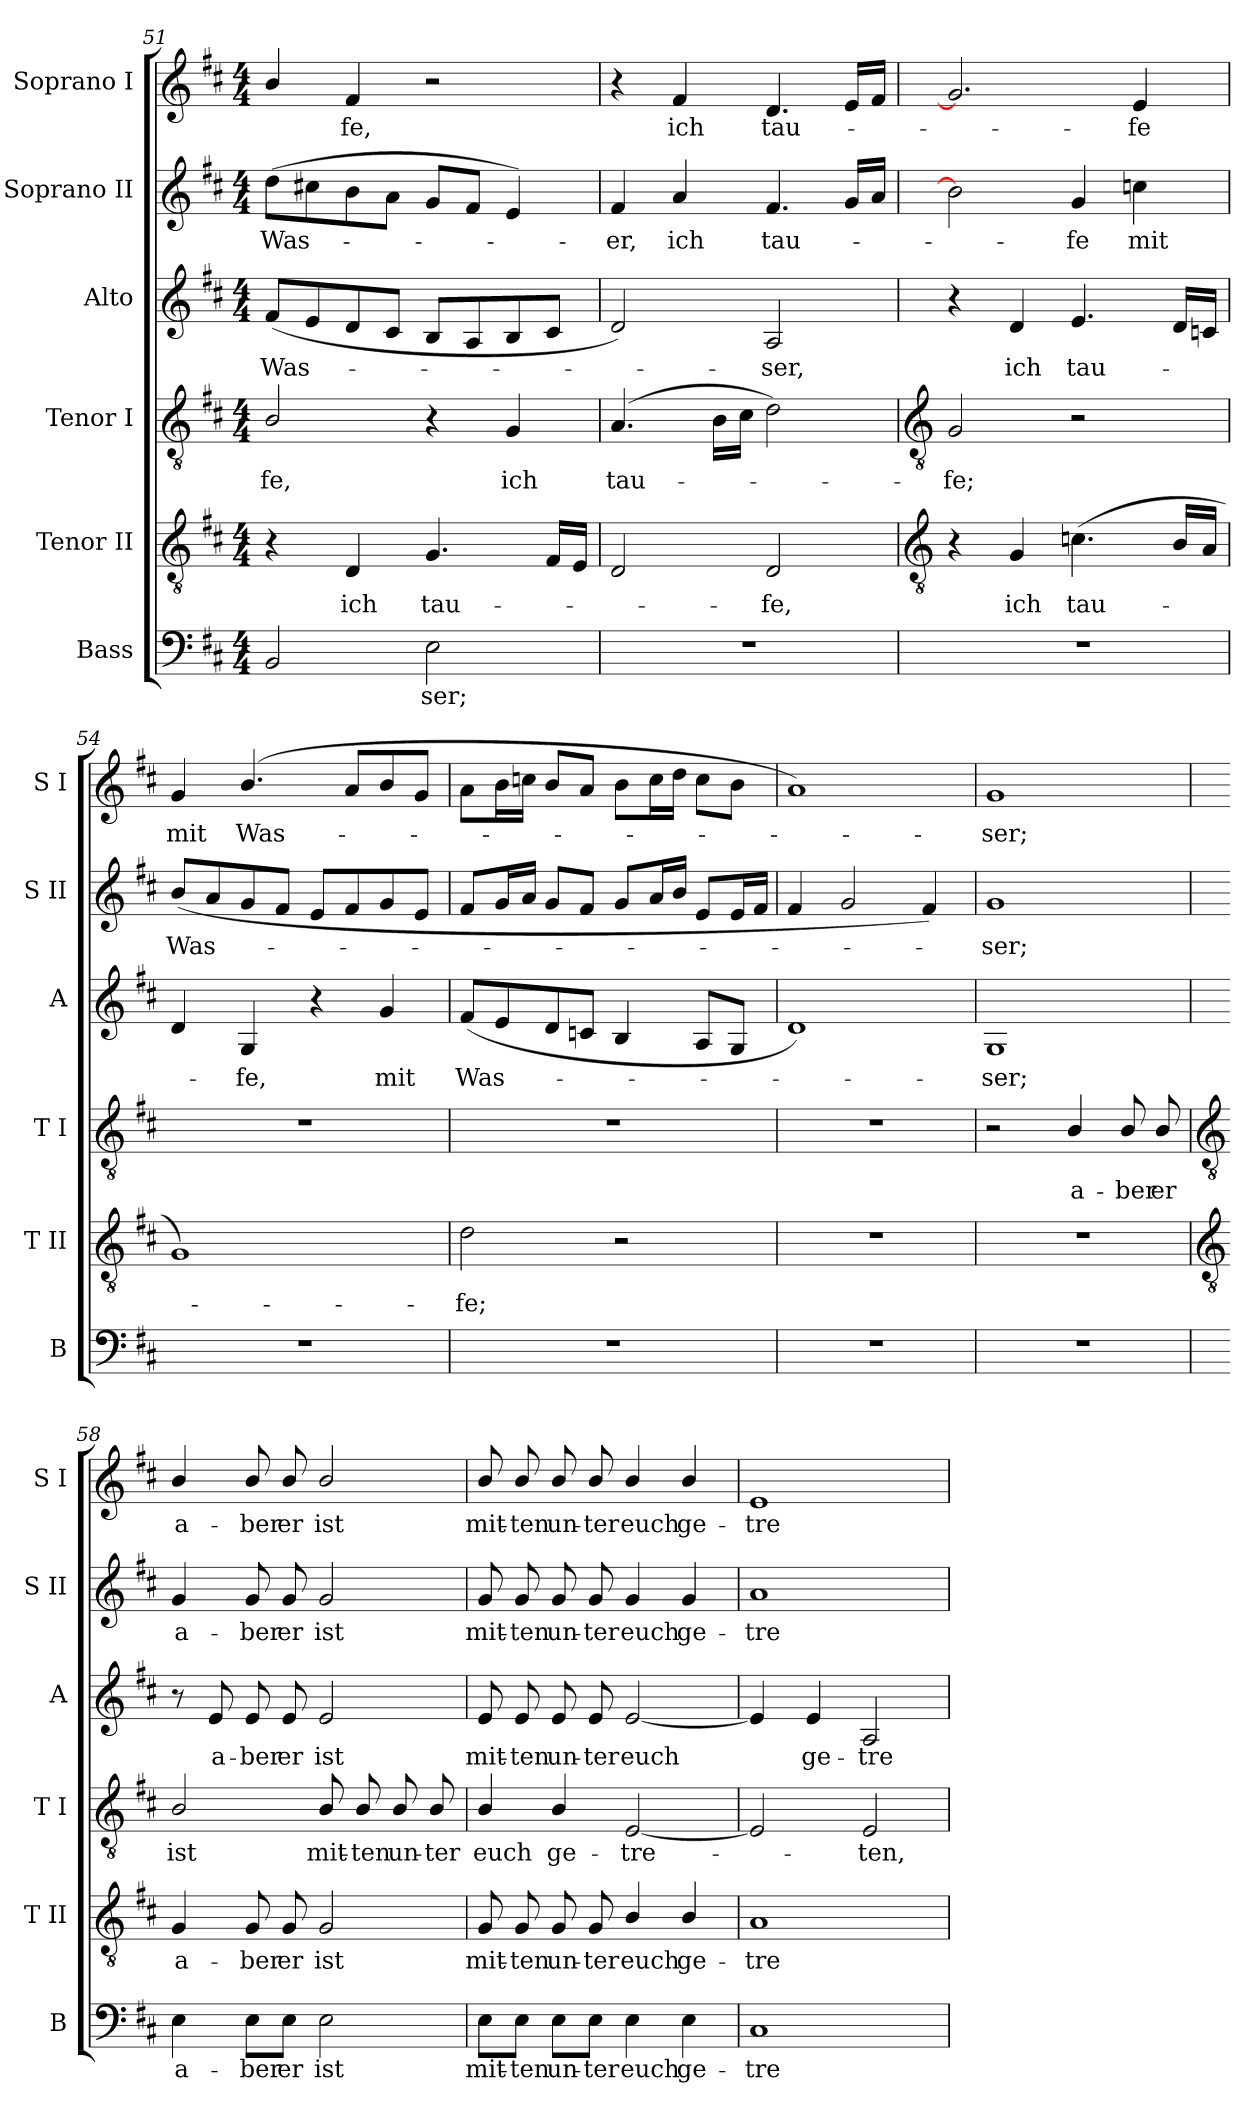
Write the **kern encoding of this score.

**kern	**text	**kern	**text	**kern	**text	**kern	**text	**kern	**text	**kern	**text
*part6	*part6	*part5	*part5	*part4	*part4	*part3	*part3	*part2	*part2	*part1	*part1
*staff6	*staff6	*staff5	*staff5	*staff4	*staff4	*staff3	*staff3	*staff2	*staff2	*staff1	*staff1
*I"Bass	*	*I"Tenor II	*	*I"Tenor I	*	*I"Alto	*	*I"Soprano II	*	*I"Soprano I	*
*I'B	*	*I'T II	*	*I'T I	*	*I'A	*	*I'S II	*	*I'S I	*
*clefF4	*	*clefGv2	*	*clefGv2	*	*clefG2	*	*clefG2	*	*clefG2	*
*k[f#c#]	*	*k[f#c#]	*	*k[f#c#]	*	*k[f#c#]	*	*k[f#c#]	*	*k[f#c#]	*
*D:	*	*D:	*	*D:	*	*D:	*	*D:	*	*D:	*
*M4/4	*	*M4/4	*	*M4/4	*	*M4/4	*	*M4/4	*	*M4/4	*
=51	=51	=51	=51	=51	=51	=51	=51	=51	=51	=51	=51
!	!	!	!	!	!LO:LY:b	!	!LO:LY:b	!	!LO:LY:b	!	!
2BB	.	4r	.	2B/	-fe,	(<8f#L	Was-	(<8ddL	Was-	4b/	.
.	.	.	.	.	.	8e	.	8cc#X	.	.	.
!	!	!	!LO:LY:b	!	!	!	!	!	!	!	!LO:LY:b
.	.	4D	ich	.	.	8d	.	8b	.	4f#	fe,
.	.	.	.	.	.	8c#J	.	8aJ	.	.	.
!	!LO:LY:b	!	!LO:LY:b	!	!	!	!	!	!	!	!
2E	ser;	4.G	tau-	4r	.	8BL	.	8gL	.	2r	.
.	.	.	.	.	.	8A	.	8f#J	.	.	.
!	!	!	!	!	!LO:LY:b	!	!	!	!	!	!
.	.	.	.	4G	ich	8B	.	4e)	.	.	.
.	.	16F#LL	.	.	.	8c#J	.	.	.	.	.
.	.	16EJJ	.	.	.	.	.	.	.	.	.
=52	=52	=52	=52	=52	=52	=52	=52	=52	=52	=52	=52
!	!	!	!	!	!LO:LY:b	!	!	!	!LO:LY:b	!	!
1r	.	2D	.	(>4.A	tau-	2d)	.	4f#	er,	4r	.
!	!	!	!	!	!	!	!	!	!LO:LY:b	!	!LO:LY:b
.	.	.	.	.	.	.	.	4a	ich	4f#	ich
.	.	.	.	16BLL	.	.	.	.	.	.	.
.	.	.	.	16c#JJ	.	.	.	.	.	.	.
!	!	!	!LO:LY:b	!	!	!	!LO:LY:b	!	!LO:LY:b	!	!LO:LY:b
.	.	2D	fe,	2d)	.	2A	ser,	4.f#	tau-	4.d	tau-
.	.	.	.	.	.	.	.	16gLL	.	16eLL	.
.	.	.	.	.	.	.	.	16aJJ	.	16f#JJ	.
!!LO:LB:g=z
=53	=53	=53	=53	=53	=53	=53	=53	=53	=53	=53	=53
*	*	*clefGv2	*	*clefGv2	*	*	*	*	*	*	*
!	!	!	!	!	!LO:LY:b	!	!	!	!	!	!
1r	.	4r	.	2G	fe;	4r	.	2b]	.	2.g]	.
!	!	!	!LO:LY:b	!	!	!	!LO:LY:b	!	!	!	!
.	.	4G	ich	.	.	4d	ich	.	.	.	.
!	!	!	!LO:LY:b	!	!	!	!LO:LY:b	!	!LO:LY:b	!	!
.	.	(<4.cn	tau-	2r	.	4.e	tau-	4g	fe	.	.
!	!	!	!	!	!	!	!	!	!LO:LY:b	!	!LO:LY:b
.	.	.	.	.	.	.	.	4ccn	mit	4e	fe
.	.	16BLL	.	.	.	16dLL	.	.	.	.	.
.	.	16AJJ	.	.	.	16cnJJ	.	.	.	.	.
=54	=54	=54	=54	=54	=54	=54	=54	=54	=54	=54	=54
!	!	!	!	!	!	!	!	!	!LO:LY:b	!	!LO:LY:b
1r	.	1G)	.	1r	.	4d	.	(<8bL	Was-	4g	mit
.	.	.	.	.	.	.	.	8a	.	.	.
!	!	!	!	!	!	!	!LO:LY:b	!	!	!	!LO:LY:b
.	.	.	.	.	.	4G	fe,	8g	.	(>4.b/	Was-
.	.	.	.	.	.	.	.	8f#J	.	.	.
.	.	.	.	.	.	4r	.	8eL	.	.	.
.	.	.	.	.	.	.	.	8f#	.	8aL	.
!	!	!	!	!	!	!	!LO:LY:b	!	!	!	!
.	.	.	.	.	.	4g	mit	8g	.	8b	.
.	.	.	.	.	.	.	.	8eJ	.	8gJ	.
=55	=55	=55	=55	=55	=55	=55	=55	=55	=55	=55	=55
!	!	!	!LO:LY:b	!	!	!	!LO:LY:b	!	!	!	!
1r	.	2d	fe;	1r	.	(<8f#L	Was-	8f#L	.	8aL	.
.	.	.	.	.	.	8e	.	16gL	.	16bL	.
.	.	.	.	.	.	.	.	16aJJ	.	16ccnJJ	.
.	.	.	.	.	.	8d	.	8gL	.	8bL	.
.	.	.	.	.	.	8cnJ	.	8f#J	.	8aJ	.
.	.	2r	.	.	.	4B	.	8gL	.	8bL	.
.	.	.	.	.	.	.	.	16aL	.	16ccL	.
.	.	.	.	.	.	.	.	16bJJ	.	16ddJJ	.
.	.	.	.	.	.	8AL	.	8eL	.	8ccL	.
.	.	.	.	.	.	8GJ	.	16eL	.	8bJ	.
.	.	.	.	.	.	.	.	16f#JJ	.	.	.
=56	=56	=56	=56	=56	=56	=56	=56	=56	=56	=56	=56
1r	.	1r	.	1r	.	1d)	.	4f#	.	1a)	.
.	.	.	.	.	.	.	.	2g	.	.	.
.	.	.	.	.	.	.	.	4f#)	.	.	.
=57	=57	=57	=57	=57	=57	=57	=57	=57	=57	=57	=57
!	!	!	!	!	!	!	!LO:LY:b	!	!LO:LY:b	!	!LO:LY:b
1r	.	1r	.	2r	.	1G	ser;	1g	ser;	1g	ser;
!	!	!	!	!	!LO:LY:b	!	!	!	!	!	!
.	.	.	.	4B/	a-	.	.	.	.	.	.
!	!	!	!	!	!LO:LY:b	!	!	!	!	!	!
.	.	.	.	8B/	-ber	.	.	.	.	.	.
!	!	!	!	!	!LO:LY:b	!	!	!	!	!	!
.	.	.	.	8B/	er	.	.	.	.	.	.
!!LO:LB:g=z
=58	=58	=58	=58	=58	=58	=58	=58	=58	=58	=58	=58
*	*	*clefGv2	*	*clefGv2	*	*	*	*	*	*	*
!	!LO:LY:b	!	!LO:LY:b	!	!LO:LY:b	!	!	!	!LO:LY:b	!	!LO:LY:b
4E	a-	4G	a-	2B/	ist	8r	.	4g	a-	4b/	a-
!	!	!	!	!	!	!	!LO:LY:b	!	!	!	!
.	.	.	.	.	.	8e	a-	.	.	.	.
!	!LO:LY:b	!	!LO:LY:b	!	!	!	!LO:LY:b	!	!LO:LY:b	!	!LO:LY:b
8E\L	-ber	8G	-ber	.	.	8e	-ber	8g	-ber	8b/	-ber
!	!LO:LY:b	!	!LO:LY:b	!	!	!	!LO:LY:b	!	!LO:LY:b	!	!LO:LY:b
8E\J	er	8G	er	.	.	8e	er	8g	er	8b/	er
!	!LO:LY:b	!	!LO:LY:b	!	!LO:LY:b	!	!LO:LY:b	!	!LO:LY:b	!	!LO:LY:b
2E	ist	2G	ist	8B/	mit-	2e	ist	2g	ist	2b/	ist
!	!	!	!	!	!LO:LY:b	!	!	!	!	!	!
.	.	.	.	8B/	-ten	.	.	.	.	.	.
!	!	!	!	!	!LO:LY:b	!	!	!	!	!	!
.	.	.	.	8B/	un-	.	.	.	.	.	.
!	!	!	!	!	!LO:LY:b	!	!	!	!	!	!
.	.	.	.	8B/	-ter	.	.	.	.	.	.
=59	=59	=59	=59	=59	=59	=59	=59	=59	=59	=59	=59
!	!LO:LY:b	!	!LO:LY:b	!	!LO:LY:b	!	!LO:LY:b	!	!LO:LY:b	!	!LO:LY:b
8E\L	mit-	8G	mit-	4B/	euch	8e	mit-	8g	mit-	8b/	mit-
!	!LO:LY:b	!	!LO:LY:b	!	!	!	!LO:LY:b	!	!LO:LY:b	!	!LO:LY:b
8E\J	-ten	8G	-ten	.	.	8e	-ten	8g	-ten	8b/	-ten
!	!LO:LY:b	!	!LO:LY:b	!	!LO:LY:b	!	!LO:LY:b	!	!LO:LY:b	!	!LO:LY:b
8E\L	un-	8G	un-	4B/	ge-	8e	un-	8g	un-	8b/	un-
!	!LO:LY:b	!	!LO:LY:b	!	!	!	!LO:LY:b	!	!LO:LY:b	!	!LO:LY:b
8E\J	-ter	8G	-ter	.	.	8e	-ter	8g	-ter	8b/	-ter
!	!LO:LY:b	!	!LO:LY:b	!	!LO:LY:b	!	!LO:LY:b	!	!LO:LY:b	!	!LO:LY:b
4E	euch	4B/	euch	[2E	-tre-	[2e	euch	4g	euch	4b/	euch
!	!LO:LY:b	!	!LO:LY:b	!	!	!	!	!	!LO:LY:b	!	!LO:LY:b
4E	ge-	4B/	ge-	.	.	.	.	4g	ge-	4b/	ge-
=60	=60	=60	=60	=60	=60	=60	=60	=60	=60	=60	=60
!	!LO:LY:b	!	!LO:LY:b	!	!	!	!	!	!LO:LY:b	!	!LO:LY:b
1C#	-tre-	1A	-tre-	2E]	.	4e]	.	1a	-tre-	1e	-tre-
!	!	!	!	!	!	!	!LO:LY:b	!	!	!	!
.	.	.	.	.	.	4e	ge-	.	.	.	.
!	!	!	!	!	!LO:LY:b	!	!LO:LY:b	!	!	!	!
.	.	.	.	2E	ten,	2A	-tre-	.	.	.	.
=	=	=	=	=	=	=	=	=	=	=	=
*-	*-	*-	*-	*-	*-	*-	*-	*-	*-	*-	*-
